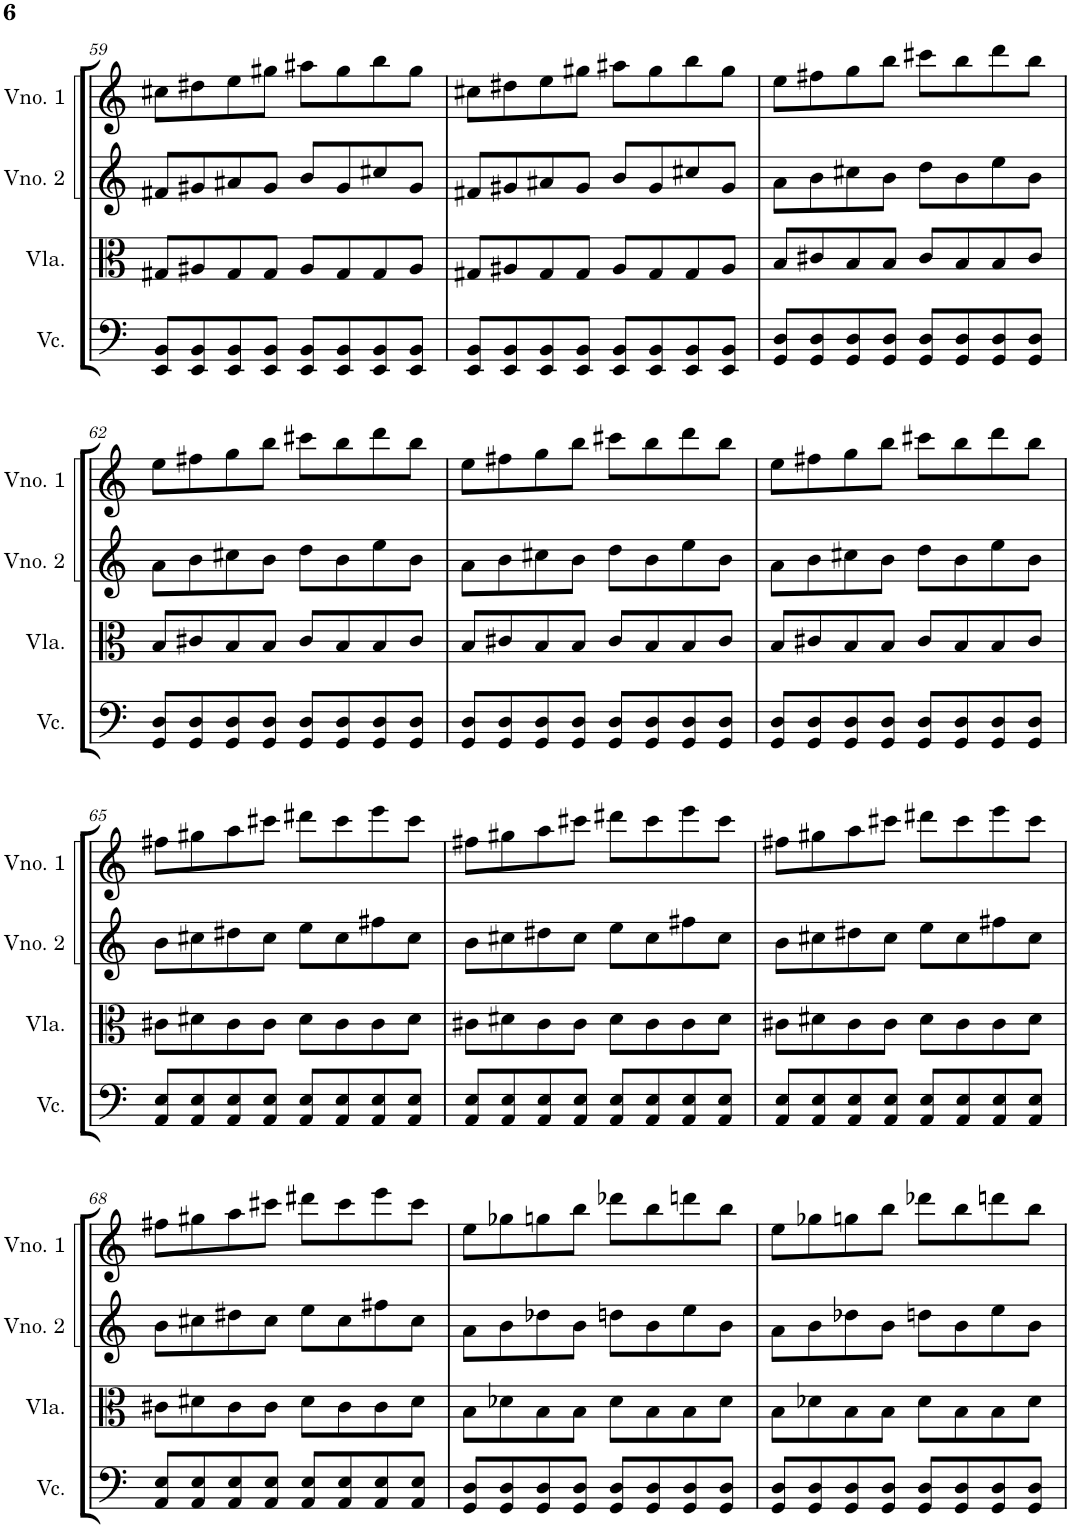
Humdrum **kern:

**kern	**kern	**kern	**kern
*part4	*part3	*part2	*part1
*staff4	*staff3	*staff2	*staff1
*I"Violoncelo	*I"Viola	*I"Violino 2	*I"Violino 1
*I'Vc.	*I'Vla.	*I'Vno. 2	*I'Vno. 1
!!LO:PB:g=z
*clefF4	*clefC3	*clefG2	*clefG2
*k[]	*k[]	*k[]	*k[]
*M4/4	*M4/4	*M4/4	*M4/4
=59	=59	=59	=59
8EE/ 8BB/L	8G#X/L	8f#X/L	8cc#X\L
8EE/ 8BB/	8A#X/	8g#X/	8dd#X\
8EE/ 8BB/	8G#/	8a#X/	8ee\
8EE/ 8BB/J	8G#/J	8g#/J	8gg#X\J
8EE/ 8BB/L	8A#/L	8b/L	8aa#X\L
8EE/ 8BB/	8G#/	8g#/	8gg#\
8EE/ 8BB/	8G#/	8cc#X/	8bb\
8EE/ 8BB/J	8A#/J	8g#/J	8gg#\J
=60	=60	=60	=60
8EE/ 8BB/L	8G#X/L	8f#X/L	8cc#X\L
8EE/ 8BB/	8A#X/	8g#X/	8dd#X\
8EE/ 8BB/	8G#/	8a#X/	8ee\
8EE/ 8BB/J	8G#/J	8g#/J	8gg#X\J
8EE/ 8BB/L	8A#/L	8b/L	8aa#X\L
8EE/ 8BB/	8G#/	8g#/	8gg#\
8EE/ 8BB/	8G#/	8cc#X/	8bb\
8EE/ 8BB/J	8A#/J	8g#/J	8gg#\J
=61	=61	=61	=61
8GG/ 8D/L	8B/L	8a\L	8ee\L
8GG/ 8D/	8c#X/	8b\	8ff#X\
8GG/ 8D/	8B/	8cc#X\	8gg\
8GG/ 8D/J	8B/J	8b\J	8bb\J
8GG/ 8D/L	8c#/L	8dd\L	8ccc#X\L
8GG/ 8D/	8B/	8b\	8bb\
8GG/ 8D/	8B/	8ee\	8ddd\
8GG/ 8D/J	8c#/J	8b\J	8bb\J
!!LO:LB:g=z
=62	=62	=62	=62
8GG/ 8D/L	8B/L	8a\L	8ee\L
8GG/ 8D/	8c#X/	8b\	8ff#X\
8GG/ 8D/	8B/	8cc#X\	8gg\
8GG/ 8D/J	8B/J	8b\J	8bb\J
8GG/ 8D/L	8c#/L	8dd\L	8ccc#X\L
8GG/ 8D/	8B/	8b\	8bb\
8GG/ 8D/	8B/	8ee\	8ddd\
8GG/ 8D/J	8c#/J	8b\J	8bb\J
=63	=63	=63	=63
8GG/ 8D/L	8B/L	8a\L	8ee\L
8GG/ 8D/	8c#X/	8b\	8ff#X\
8GG/ 8D/	8B/	8cc#X\	8gg\
8GG/ 8D/J	8B/J	8b\J	8bb\J
8GG/ 8D/L	8c#/L	8dd\L	8ccc#X\L
8GG/ 8D/	8B/	8b\	8bb\
8GG/ 8D/	8B/	8ee\	8ddd\
8GG/ 8D/J	8c#/J	8b\J	8bb\J
=64	=64	=64	=64
8GG/ 8D/L	8B/L	8a\L	8ee\L
8GG/ 8D/	8c#X/	8b\	8ff#X\
8GG/ 8D/	8B/	8cc#X\	8gg\
8GG/ 8D/J	8B/J	8b\J	8bb\J
8GG/ 8D/L	8c#/L	8dd\L	8ccc#X\L
8GG/ 8D/	8B/	8b\	8bb\
8GG/ 8D/	8B/	8ee\	8ddd\
8GG/ 8D/J	8c#/J	8b\J	8bb\J
!!LO:LB:g=z
=65	=65	=65	=65
8AA/ 8E/L	8c#X\L	8b\L	8ff#X\L
8AA/ 8E/	8d#X\	8cc#X\	8gg#X\
8AA/ 8E/	8c#\	8dd#X\	8aa\
8AA/ 8E/J	8c#\J	8cc#\J	8ccc#X\J
8AA/ 8E/L	8d#\L	8ee\L	8ddd#X\L
8AA/ 8E/	8c#\	8cc#\	8ccc#\
8AA/ 8E/	8c#\	8ff#X\	8eee\
8AA/ 8E/J	8d#\J	8cc#\J	8ccc#\J
=66	=66	=66	=66
8AA/ 8E/L	8c#X\L	8b\L	8ff#X\L
8AA/ 8E/	8d#X\	8cc#X\	8gg#X\
8AA/ 8E/	8c#\	8dd#X\	8aa\
8AA/ 8E/J	8c#\J	8cc#\J	8ccc#X\J
8AA/ 8E/L	8d#\L	8ee\L	8ddd#X\L
8AA/ 8E/	8c#\	8cc#\	8ccc#\
8AA/ 8E/	8c#\	8ff#X\	8eee\
8AA/ 8E/J	8d#\J	8cc#\J	8ccc#\J
=67	=67	=67	=67
8AA/ 8E/L	8c#X\L	8b\L	8ff#X\L
8AA/ 8E/	8d#X\	8cc#X\	8gg#X\
8AA/ 8E/	8c#\	8dd#X\	8aa\
8AA/ 8E/J	8c#\J	8cc#\J	8ccc#X\J
8AA/ 8E/L	8d#\L	8ee\L	8ddd#X\L
8AA/ 8E/	8c#\	8cc#\	8ccc#\
8AA/ 8E/	8c#\	8ff#X\	8eee\
8AA/ 8E/J	8d#\J	8cc#\J	8ccc#\J
!!LO:LB:g=z
=68	=68	=68	=68
8AA/ 8E/L	8c#X\L	8b\L	8ff#X\L
8AA/ 8E/	8d#X\	8cc#X\	8gg#X\
8AA/ 8E/	8c#\	8dd#X\	8aa\
8AA/ 8E/J	8c#\J	8cc#\J	8ccc#X\J
8AA/ 8E/L	8d#\L	8ee\L	8ddd#X\L
8AA/ 8E/	8c#\	8cc#\	8ccc#\
8AA/ 8E/	8c#\	8ff#X\	8eee\
8AA/ 8E/J	8d#\J	8cc#\J	8ccc#\J
=69	=69	=69	=69
8GG/ 8D/L	8B\L	8a\L	8ee\L
8GG/ 8D/	8d-X\	8b\	8gg-X\
8GG/ 8D/	8B\	8dd-X\	8ggn\
8GG/ 8D/J	8B\J	8b\J	8bb\J
8GG/ 8D/L	8d-\L	8ddn\L	8ddd-X\L
8GG/ 8D/	8B\	8b\	8bb\
8GG/ 8D/	8B\	8ee\	8dddn\
8GG/ 8D/J	8d-\J	8b\J	8bb\J
=70	=70	=70	=70
8GG/ 8D/L	8B\L	8a\L	8ee\L
8GG/ 8D/	8d-X\	8b\	8gg-X\
8GG/ 8D/	8B\	8dd-X\	8ggn\
8GG/ 8D/J	8B\J	8b\J	8bb\J
8GG/ 8D/L	8d-\L	8ddn\L	8ddd-X\L
8GG/ 8D/	8B\	8b\	8bb\
8GG/ 8D/	8B\	8ee\	8dddn\
8GG/ 8D/J	8d-\J	8b\J	8bb\J
=	=	=	=
*-	*-	*-	*-
